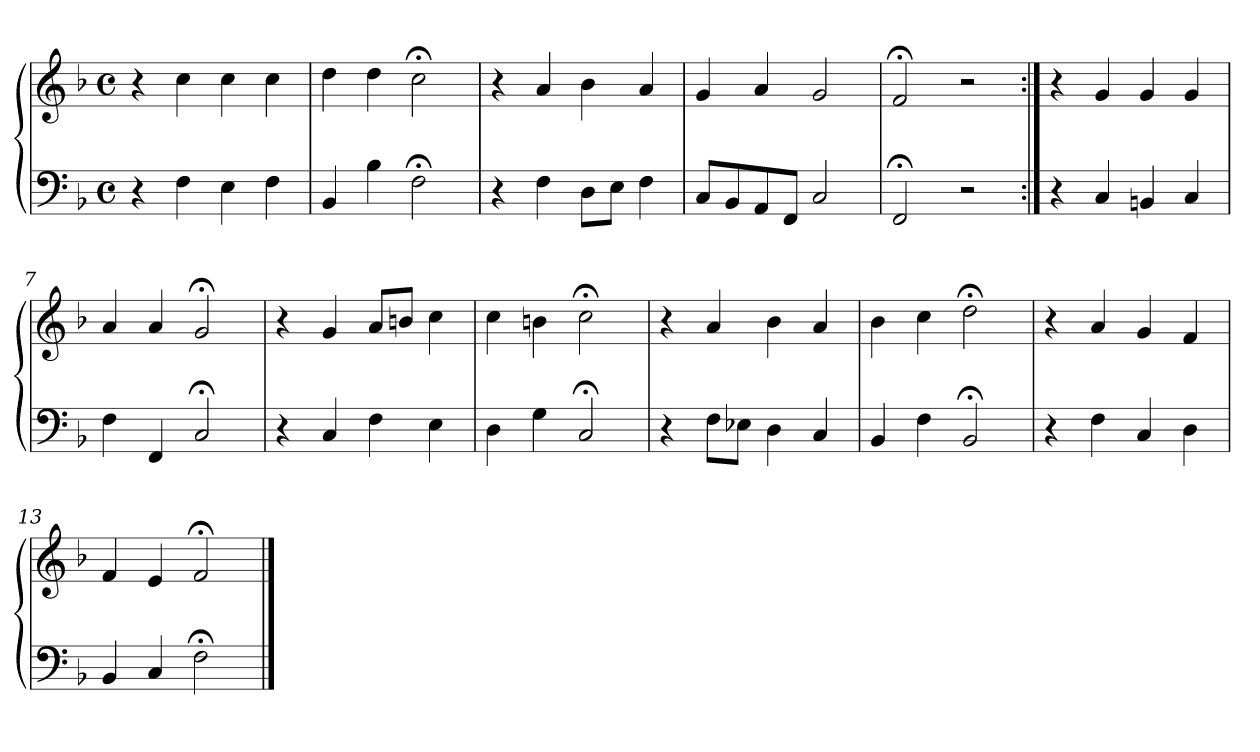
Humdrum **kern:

**kern	**kern
*part1	*part1
*staff2	*staff1
*clefF4	*clefG2
*k[b-]	*k[b-]
*M4/4	*M4/4
*met(c)	*met(c)
=1	=1
4r	4r
4F	4cc
4E	4cc
4F	4cc
=2	=2
4BB-	4dd
4B-	4dd
2F;<	2cc;<
=3	=3
4r	4r
4F	4a
8DL	4b-
8EJ	.
4F	4a
=4	=4
8CL	4g
8BB-	.
8AA	4a
8FFJ	.
2C	2g
=5	=5
2FF;<	2f;<
2r	2r
=6:|!	=6:|!
4r	4r
4C	4g
4BBn	4g
4C	4g
=7	=7
4F	4a
4FF	4a
2C;<	2g;<
!!LO:LB:g=z
=8	=8
4r	4r
4C	4g
4F	8aL
.	8bnJ
4E	4cc
=9	=9
4D	4cc
4G	4bn
2C;<	2cc;<
=10	=10
4r	4r
8FL	4a
8E-XJ	.
4D	4b-
4C	4a
=11	=11
4BB-	4b-
4F	4cc
2BB-;<	2dd;<
=12	=12
4r	4r
4F	4a
4C	4g
4D	4f
=13	=13
4BB-	4f
4C	4e
2F;<	2f;<
==	==
*-	*-
